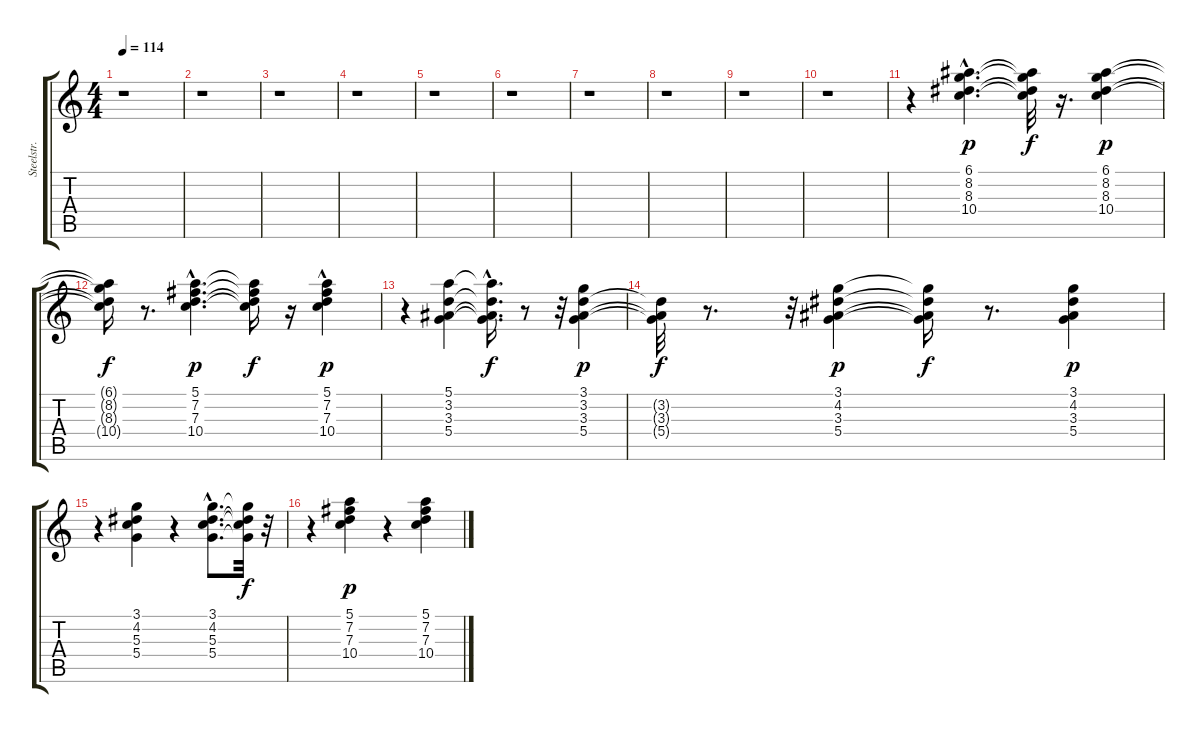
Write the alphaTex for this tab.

\track (" Steelstr. Gt.*merged" " Steelstr.") {instrument acousticguitarsteel}
\staff {score tabs}
\tuning (E4 B3 G3 D3 A2 E2) {hide}
\ts (4 4)
\tempo 114
\clef g2
\ks c
r.1{dy p} |
r.1 |
r.1 |
r.1 |
r.1 |
r.1 |
r.1 |
r.1 |
r.1 |
r.1 |
r.4 (6.1{hac} 8.2{hac} 8.3{hac} 10.4{hac}).4{d} (6.1{t} 8.2{t} 8.3{t} 10.4{t}).32{dy f} r.16{d} (6.1 8.2 8.3 10.4).4{dy p} |
(6.1{t} 8.2{t} 8.3{t} 10.4{t}).16{dy f} r.8{d} (5.1{hac} 7.2{hac} 7.3{hac} 10.4{hac}).4{d dy p} (5.1{t} 7.2{t} 7.3{t} 10.4{t}).16{dy f} r.16 (5.1{hac} 7.2{hac} 7.3{hac} 10.4).4{dy p} |
r.4 (5.1 3.2 3.3 5.4).4 (5.1{hac t} 3.2{hac t} 3.3{hac t} 5.4{hac t}).16{d dy f} r.8 r.32 (3.1 3.2 3.3 5.4).4{dy p} |
(3.2{t} 3.3{t} 5.4{t}).32{dy f} r.8{d} r.32 (3.1 4.2 3.3 5.4).4{dy p} (3.1{t} 4.2{t} 3.3{t} 5.4{t}).16{dy f} r.8{d} (3.1 4.2 3.3 5.4).4{dy p} |
r.4 (3.1 4.2 5.3 5.4).4 r.4 (3.1{hac} 4.2{hac} 5.3{hac} 5.4{hac}).8{d} (3.1{t} 4.2{t} 5.3{t} 5.4{t}).32{dy f} r.32 |
r.4 (5.1 7.2 7.3 10.4).4{dy p} r.4 (5.1 7.2 7.3 10.4).4
